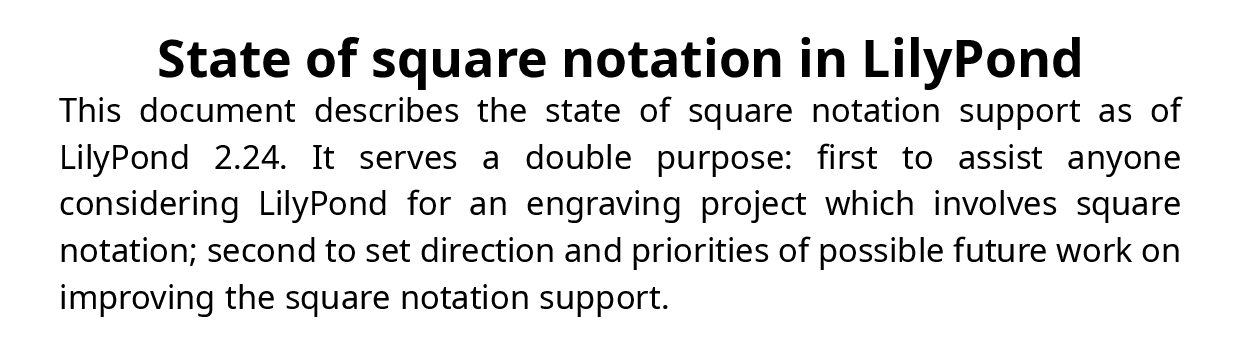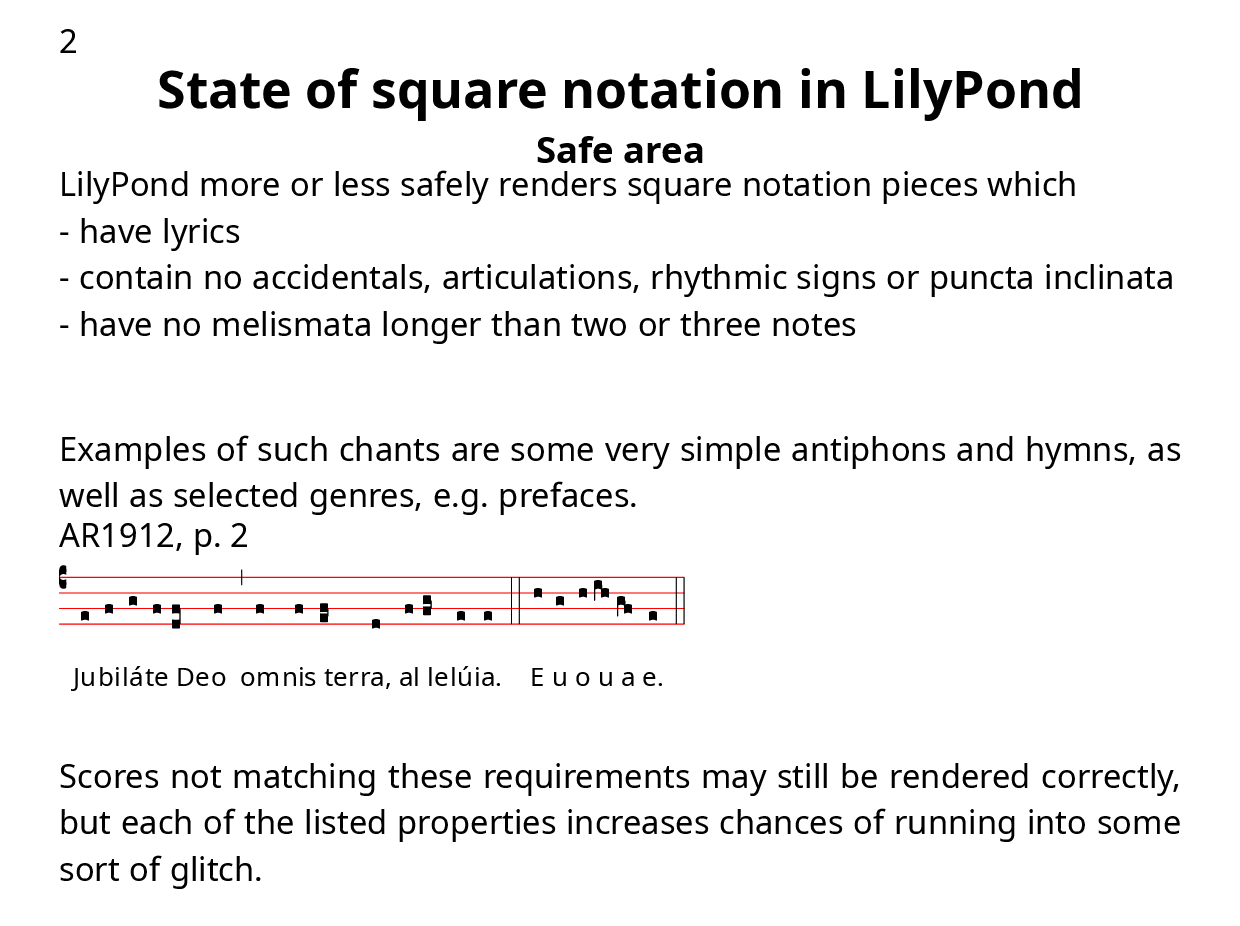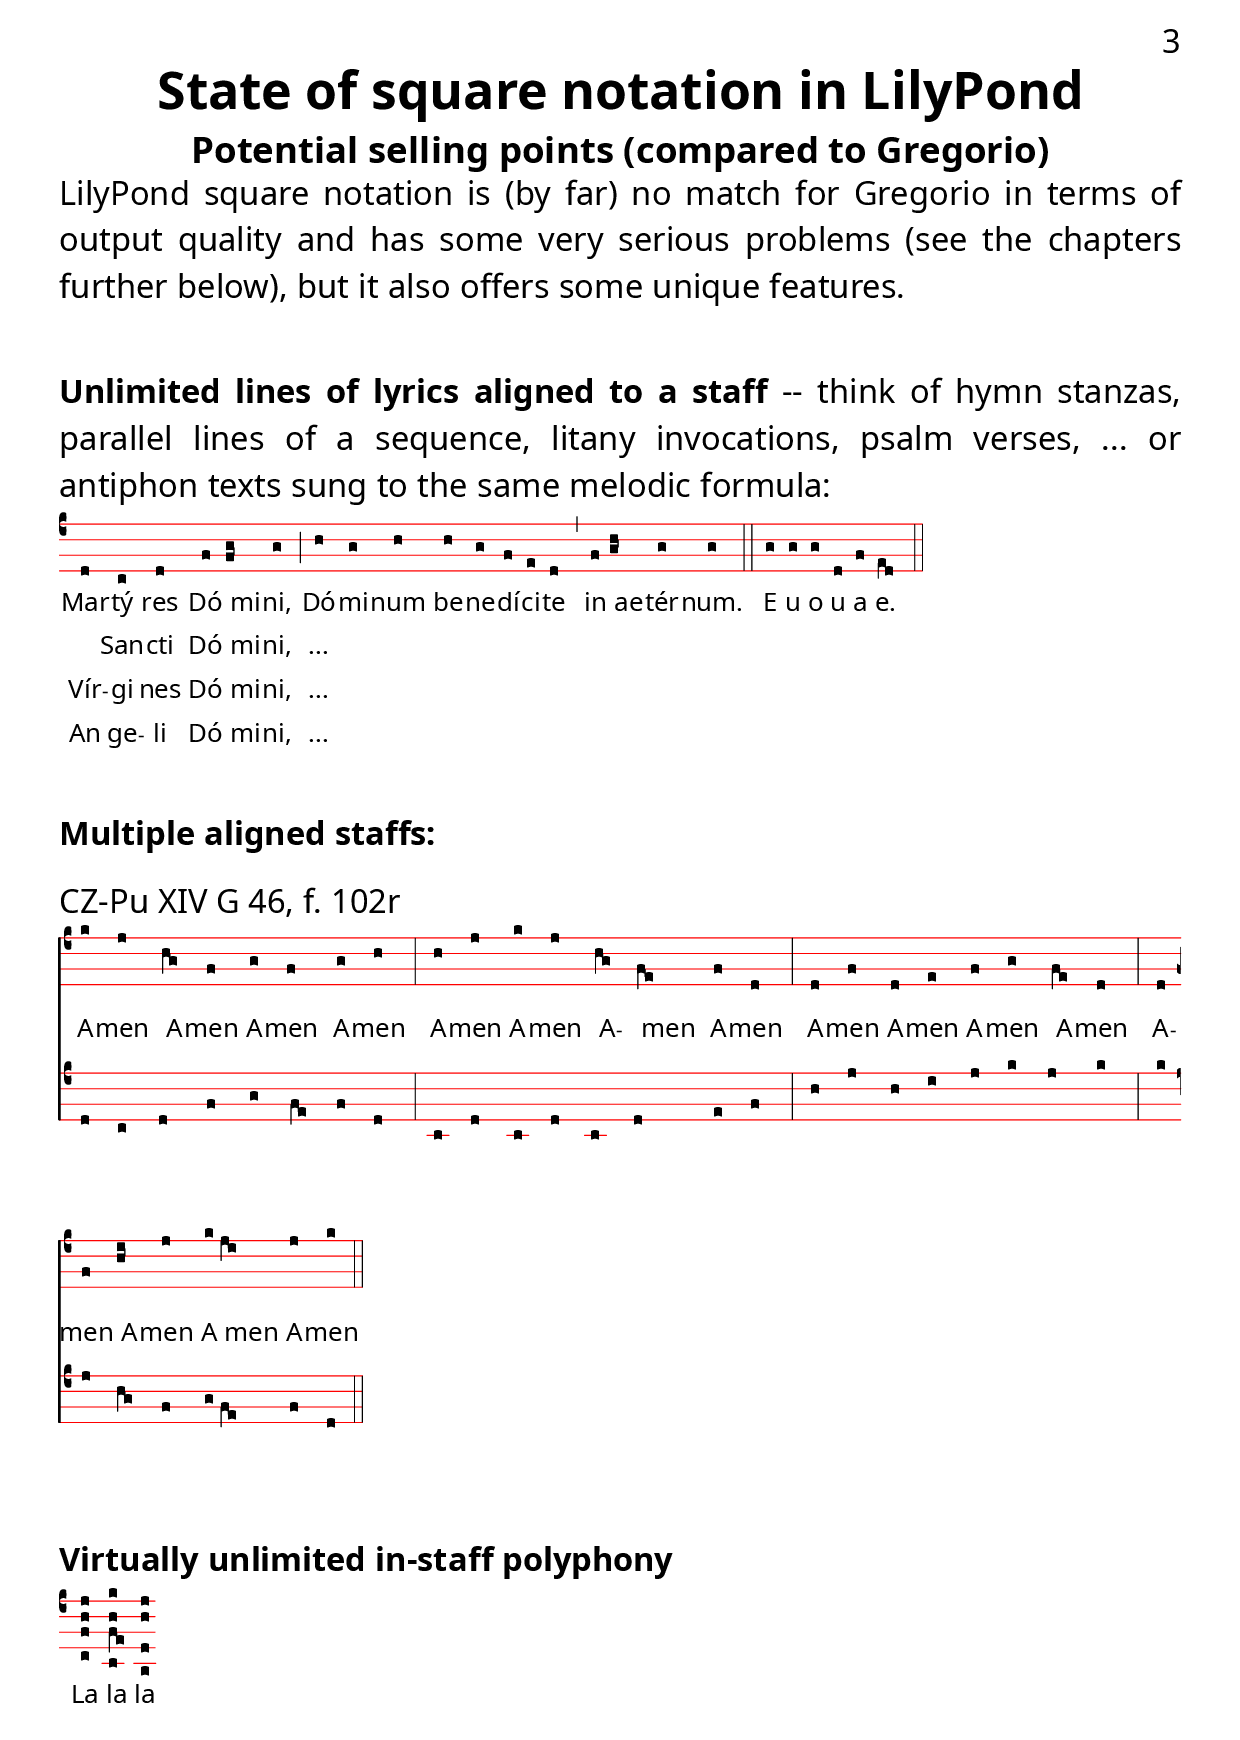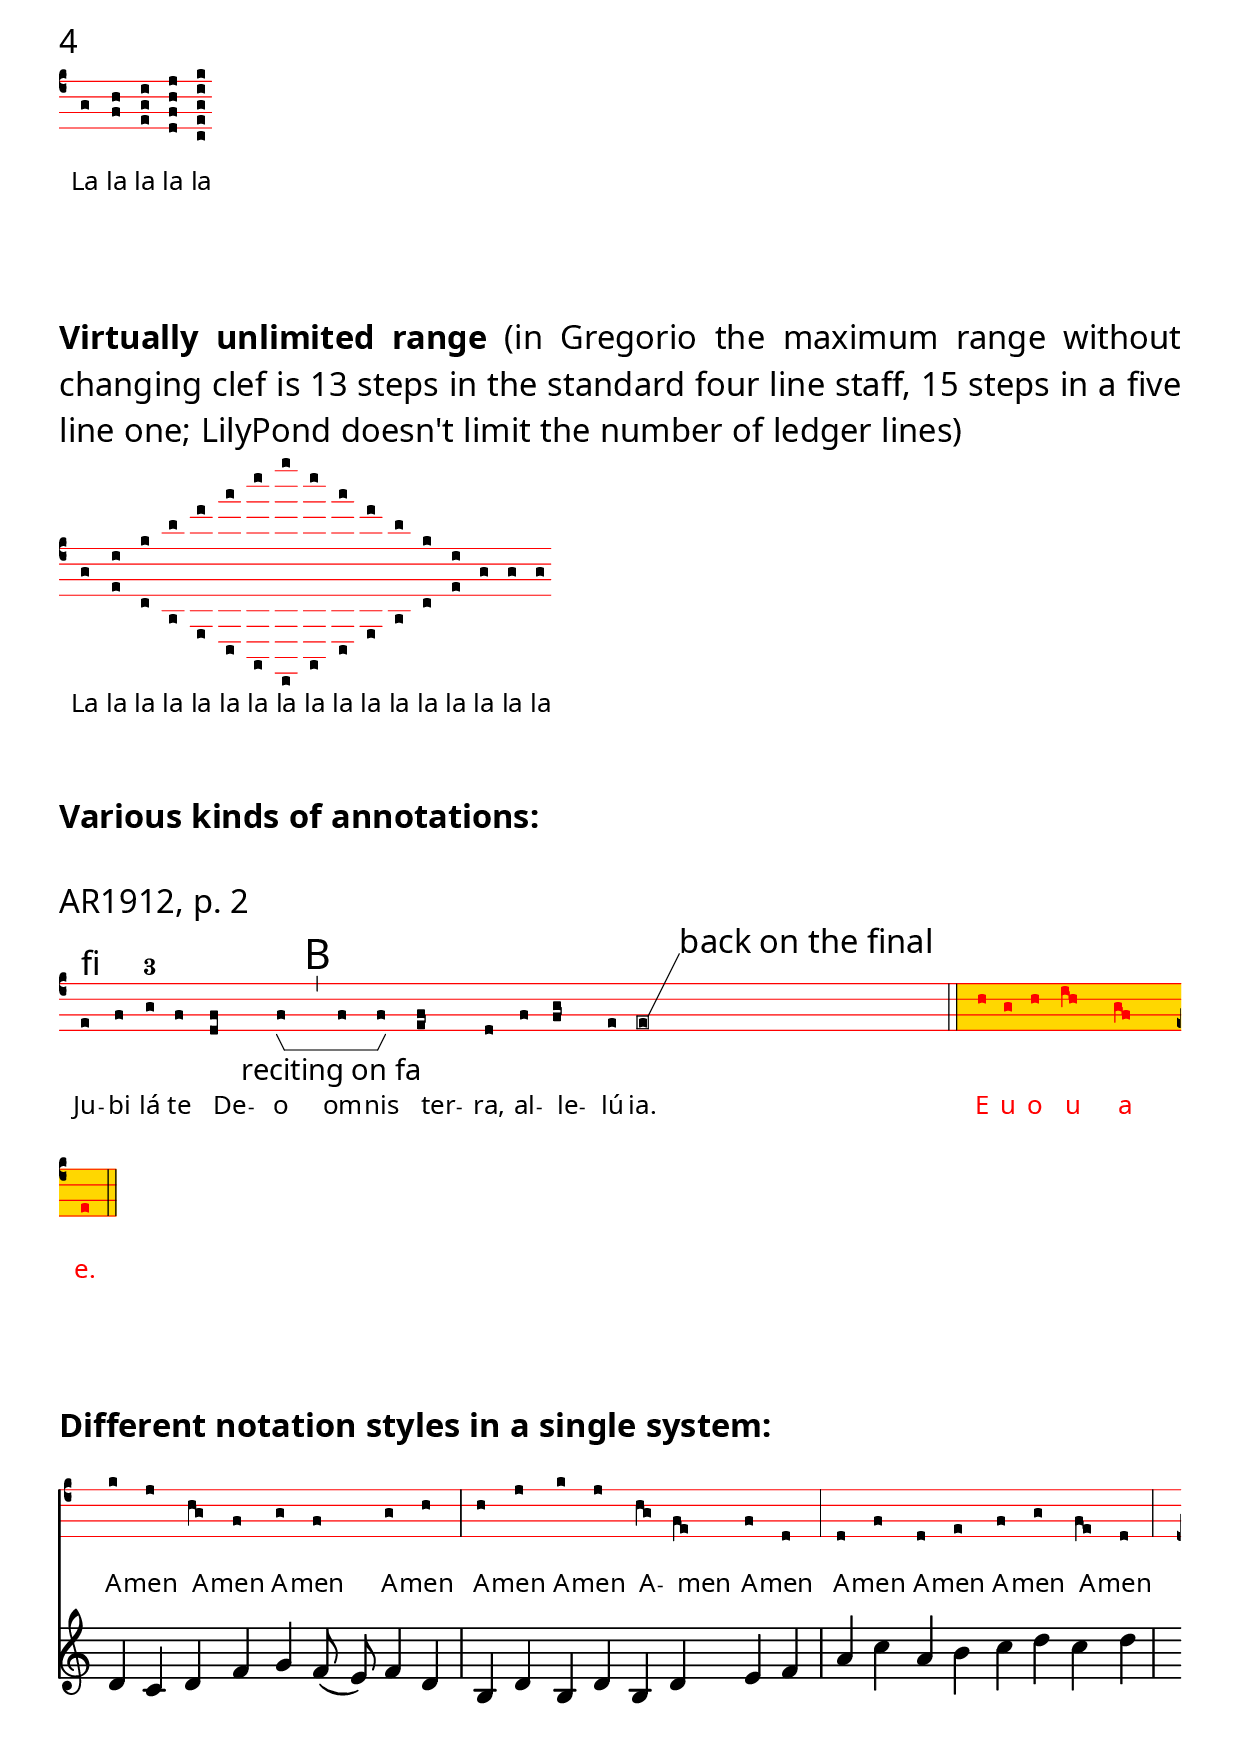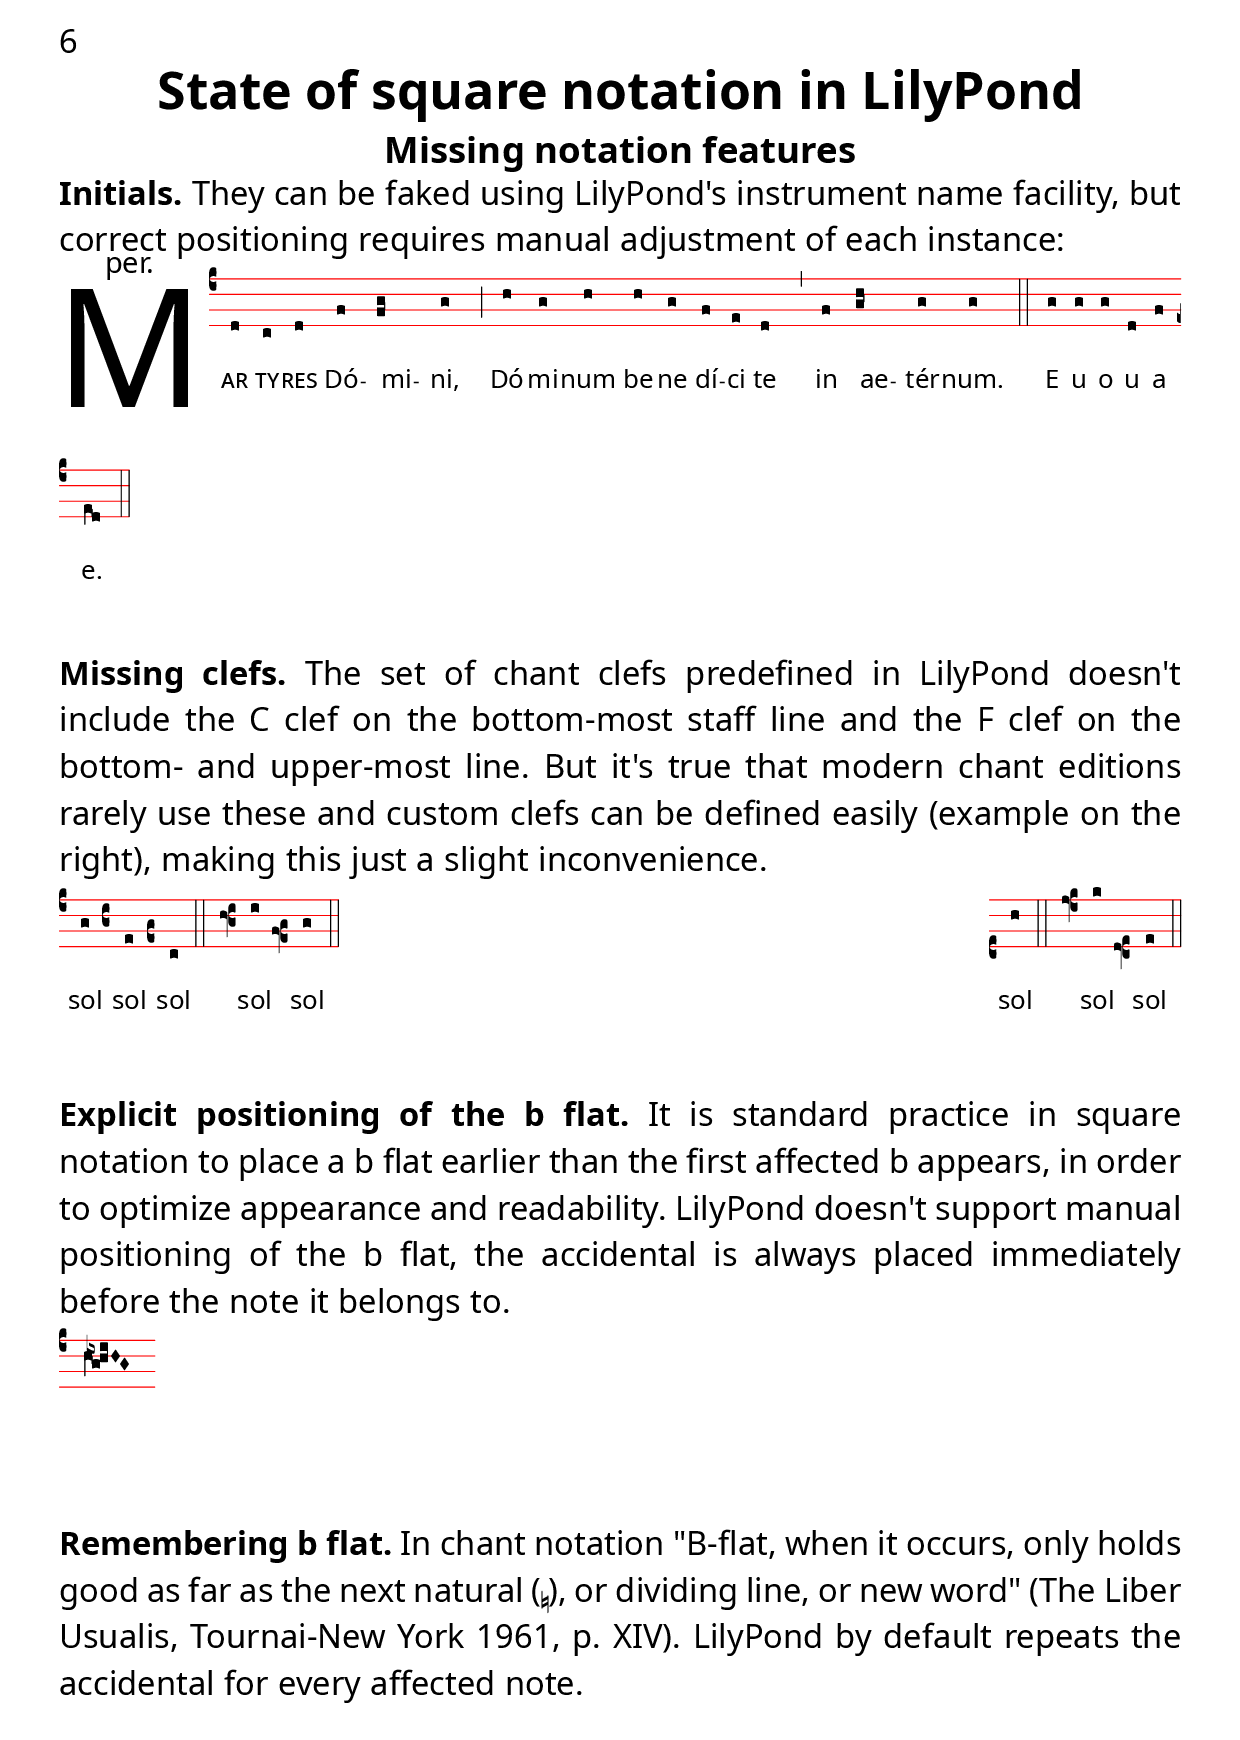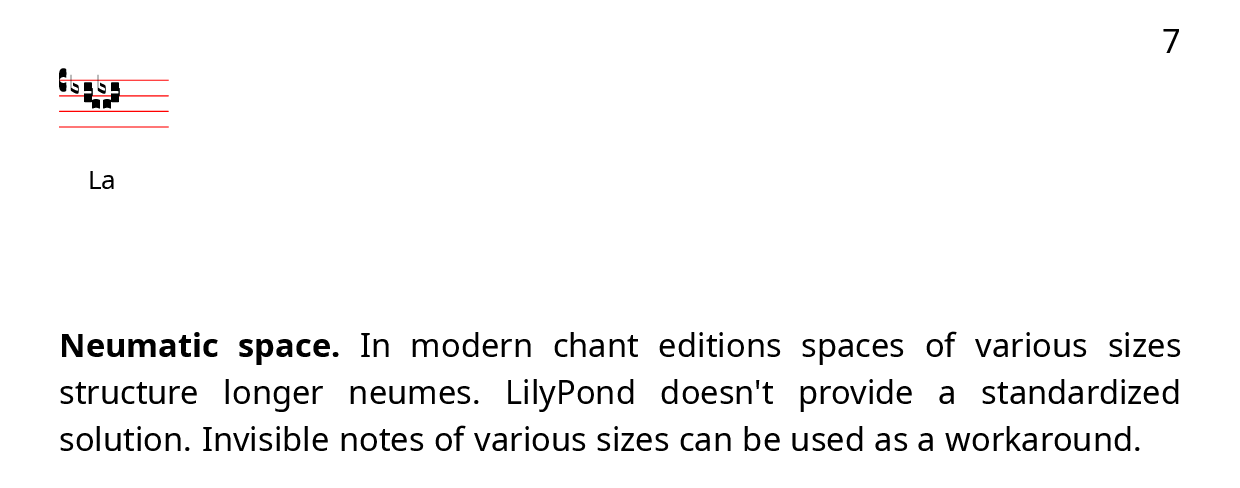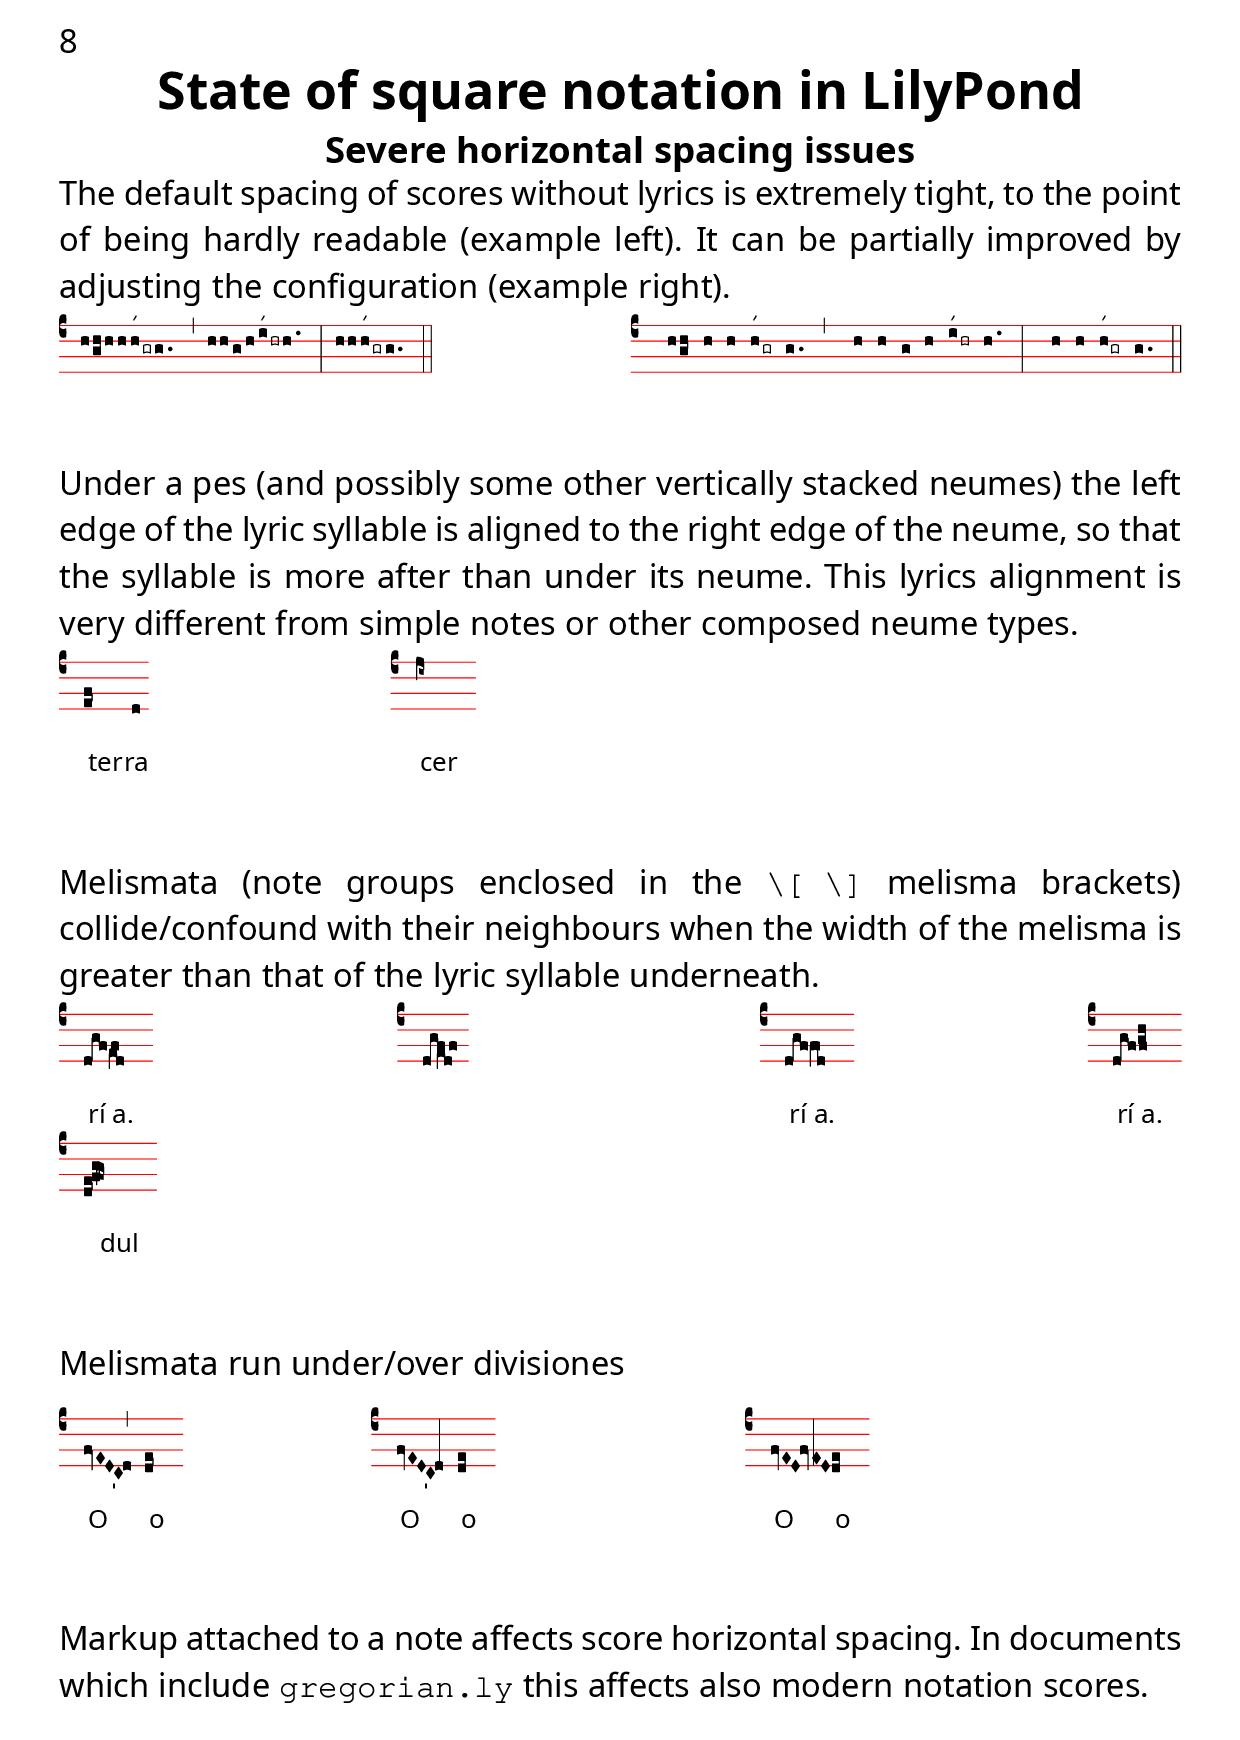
\version "2.24.1"

\include "gregorian.ly"
\version "2.24.1"

#(set-global-staff-size 30)

\paper {
  #(define fonts
     (set-global-fonts
      #:roman "Junicode"
      #:factor (/ staff-height pt 21)))

  markup-markup-spacing.basic-distance = #4
}

\layout {
  \override VaticanaLyrics.LyricText.font-size = #-2
}


\header {
  title = "State of square notation in LilyPond"
}

\bookpart {
  \markup\justify{
    This document describes the state of square notation support
    as of LilyPond 2.24.
    It serves a double purpose:
    first to assist anyone considering LilyPond for an engraving project
    which involves square notation;
    second to set direction and priorities of possible future work on
    improving the square notation support.
  }
}

\bookpart {
  \header { subtitle = "Safe area" }

  \markup\column{
    \line{LilyPond more or less safely renders square notation pieces which}
    \line{- have lyrics}
    \line{- contain no accidentals, articulations, rhythmic signs or puncta inclinata}
    \line{- have no melismata longer than two or three notes}
  }

  \markup\vspace #1

  \markup\justify{
    Examples of such chants are some very simple antiphons and hymns,
    as well as selected genres, e.g. prefaces.
  }

  \score {
    <<
    \new VaticanaVoice = "v" {
      \clef "vaticana-do3"
      e f g f \[ d\melisma \pes f\melismaEnd \] f \divisioMinima
      f f \[ e\melisma \pes f\melismaEnd \] d f \[ f\melisma \pes g\melismaEnd \] e e \finalis
      a g a \[ b\melisma \flexa a\melismaEnd \] \[ g\melisma \flexa f\melismaEnd \] e \finalis
    }
    \new VaticanaLyrics \lyricsto "v" {
      Ju -- bi -- lá -- te De -- o
      om -- nis ter -- ra, al -- le -- lú -- ia.
      E u o u a e.
    }
    >>
    \header {
      piece = "AR1912, p. 2"
    }
  }


  \markup\justify{
    Scores not matching these requirements may still be rendered correctly,
    but each of the listed properties increases chances of running into
    some sort of glitch.
  }
}

\bookpart {
  \header {
    subtitle = "Potential selling points (compared to Gregorio)"
  }

  \markup\justify{
    LilyPond square notation is (by far) no match for Gregorio in terms of
    output quality and has some very serious problems (see the chapters
    further below), but it also offers some unique features.
  }

  \markup\vspace #1

  \markup\justify{
    \bold{Unlimited lines of lyrics aligned to a staff}
    -- think of hymn stanzas, parallel lines of a sequence,
    litany invocations, psalm verses, ...
    or antiphon texts sung to the same melodic formula:
  }

  \score {
    <<
    \new VaticanaVoice = "v" {
      \clef "vaticana-do3"
      d c d f \[ f\melisma \pes g\melismaEnd \] g \divisioMaior
      a g a a g f e d \divisioMinima f \[ g\melisma \pes a\melismaEnd \] g g \finalis

      g g g d f \[ e \flexa d \] \finalis
    }
    \new VaticanaLyrics \lyricsto "v" {
      Mar -- tý -- res Dó -- mi -- ni,
      Dó -- mi -- num be -- ne -- dí -- ci -- te in ae -- tér -- num.

      E u o u a e.
    }
    \new VaticanaLyrics \lyricsto "v" {
      _ San -- cti Dó -- mi -- ni, "..."
    }
    \new VaticanaLyrics \lyricsto "v" {
      Vír -- gi -- nes Dó -- mi -- ni, "..."
    }
    \new VaticanaLyrics \lyricsto "v" {
      An -- ge -- li Dó -- mi -- ni, "..."
    }
    >>
    \header {
      piece = ""
    }
  }

  \markup\vspace #1

  \markup\bold{Multiple aligned staffs:}

  \score {
    <<
      \new VaticanaVoice = "voice-a" {
        \clef "vaticana-do3"
        % in square notation durations don't affect the note appearance,
        % but are useful when aligning voices
        d' c' \[ a8\melisma \flexa g\melismaEnd \] f4 g f g a \divisioMaxima
        a c' d' c' \[ a8\melisma \flexa g\melismaEnd \] \[ f\melisma \flexa e\melismaEnd \] f4 d \divisioMaxima
        d f d e f g \[ f8\melisma \flexa e\melismaEnd \] d4 \divisioMaxima
        d f \[ a\melisma \pes b\melismaEnd \] c' d' \[ c'\melisma \pes b\melismaEnd \] c' d' \finalis
      }
      \new VaticanaLyrics \lyricsto "voice-a" { \repeat unfold 16 { A -- men } }
      \new VaticanaVoice {
        \clef "vaticana-do3"
        d c d f g \[ f8\melisma \flexa e\melismaEnd \] f4 d \divisioMaxima
        b, d b, d b, d e f \divisioMaxima
        a c' a b c' d' c' d' \divisioMaxima
        d' c' \[ a\melisma \flexa g\melismaEnd \] f g \[ f\melisma \flexa e\melismaEnd \] f d \finalis
      }
    >>
    \header {
      piece = \markup\with-url
        "https://new.manuscriptorium.com/apis/resolver-api/cs/browser/default/detail?url=https://collectiones.manuscriptorium.com/assorted/AIPDIG/NKCR__/7/AIPDIG-NKCR__XIV_G_46____2SSE2F7-cs/&imageId=https://imagines.manuscriptorium.com/loris/AIPDIG-NKCR__XIV_G_46____2SSE2F7-cs/ID0102r"
        "CZ-Pu XIV G 46, f. 102r"
    }
    \layout {
      \override VaticanaStaff.Clef.extra-offset = #'(0.3 . 0)
    }
  }

  \markup\vspace #1

  \markup\justify{
    \bold{Virtually unlimited in-staff polyphony}
  }

  % polyphony entered as separate voices
  \score {
    <<
      \new VaticanaStaff <<
        \new VaticanaVoice = "v" {
          \clef "vaticana-do3"
          c' d' c'
        }
        \new VaticanaVoice {
          \voiceTwo
          a a a
        }
        \new VaticanaVoice {
          \voiceThree
          f \[ f8 \flexa e \] d4
        }
        \new VaticanaVoice {
          \voiceFour
          c b, a,
        }
      >>
      \new VaticanaLyrics \lyricsto "v" {
        La la la
      }
    >>
  }

  % polyphony entered as chords
  \score {
    <<
      \new VaticanaVoice = "v" {
        \clef "vaticana-do3"
        g
        <f a>
        <e g b>
        <d f a c'>
        <c e g b d'>
      }
      \new VaticanaLyrics \lyricsto "v" {
        La la la la la
      }
    >>
  }

  \markup\vspace #1

  \markup\justify{
    \bold{Virtually unlimited range} (in Gregorio the maximum range without changing
    clef is 13 steps in the standard four line staff, 15 steps in a five line one;
    LilyPond doesn't limit the number of ledger lines)
  }

  \score {
    <<
      \new VaticanaStaff <<
        \new VaticanaVoice = "v" {
          \clef "vaticana-do3"
          g b d' f' a' c'' e'' g''
          e'' c'' a' f' d' b g g g
        }
        \new VaticanaVoice {
          s e c a, f, d, b,, g,,
          b,, d, f, a, c e
        }
      >>
      \new VaticanaLyrics \lyricsto "v" {
        La \repeat unfold 16 { la }
      }
    >>
  }

  \markup\vspace #1

  \markup\bold{Various kinds of annotations:}

  \score {
    <<
    \new VaticanaVoice = "v" \with {
      \consists Balloon_engraver
      \consists Horizontal_bracket_engraver
    } {
      \clef "vaticana-do3"
      e^"fi" % markup attached to a note
      f g-3 % fingering doesn't make much sense in chant, but it's available
      f \[ d\melisma \pes f\melismaEnd \]
      \once\override HorizontalBracketText.text = "reciting on fa" % horizontal bracket with a label
      f\startGroup \divisioMinima
      \mark "B" % rehearsal mark
      f f\stopGroup \[ e\melisma \pes f\melismaEnd \] d f \[ f\melisma \pes g\melismaEnd \] e \balloonGrobText #'NoteHead #'(2 . 4) \markup { "back on the final" } e \finalis

      \override NoteHead.color = #red % coloured objects
      \staffHighlight "gold"

      a g a \[ b\melisma \flexa a\melismaEnd \] \[ g\melisma \flexa f\melismaEnd \] e \finalis
    }
    \new VaticanaLyrics \lyricsto "v" {
      Ju -- bi -- lá -- te De -- o
      om -- nis ter -- ra, al -- le -- lú -- ia.

      \override Lyrics.LyricText.color = #red

      E u o u a e.
    }
    >>
    \header {
      piece = "AR1912, p. 2"
    }
  }

  \markup\vspace #1

  \markup\bold{Different notation styles in a single system:}

  \score {
    <<
      \new VaticanaVoice = "voice-a" {
        \clef "vaticana-do3"
        % in square notation durations don't affect the note appearance,
        % but are useful when aligning voices
        d' c' \[ a8\melisma \flexa g\melismaEnd \] f4 g f g a \divisioMaxima
        a c' d' c' \[ a8\melisma \flexa g\melismaEnd \] \[ f\melisma \flexa e\melismaEnd \] f4 d \divisioMaxima
        d f d e f g \[ f8\melisma \flexa e\melismaEnd \] d4 \divisioMaxima
        d f \[ a8\melisma \pes b\melismaEnd \] c'4 d' \[ c'8\melisma \pes b\melismaEnd \] c'4 d' \finalis
      }
      \new VaticanaLyrics \lyricsto "voice-a" { \repeat unfold 16 { A -- men } }
      \new Voice \with { \magnifyStaff #4/5 } \transpose c c' {
        \cadenzaOn
        d c d f g f8( e) f4 d \bar "|"
        b, d b, d b, d e f \bar "|"
        a c' a b c' d' c' d' \bar "|"
        d' c' a8( g) f4 g f8( e) f4 d \bar "||"
      }
    >>
    \layout {
      \override VaticanaStaff.Clef.extra-offset = #'(0.3 . 0)
      \override Staff.TimeSignature.stencil = ##f
    }
  }

  \markup\column{
    \line{}
    \line{}
  }
}

\bookpart {
  \header { subtitle = "Missing notation features" }

  \markup\justify{
    \bold{Initials.}
    They can be faked using LilyPond's instrument name facility,
    but correct positioning requires manual adjustment of each instance:
  }

  \score {
    <<
    \new VaticanaVoice = "v" {
      \set VaticanaStaff.instrumentName =
        \markup\center-column{
          \small{per.}
          \vspace #0.2
          \override #'(font-size . 14) M
        }

      \clef "vaticana-do3"
      d c d f \[ f\melisma \pes g\melismaEnd \] g \divisioMaior
      a g a a g f e d \divisioMinima f \[ g\melisma \pes a\melismaEnd \] g g \finalis

      g g g d f \[ e \flexa d \] \finalis
    }
    \new VaticanaLyrics \lyricsto "v" {
      \override LyricText.font-features = #'("smcp") % small caps
      ar -- ty -- res
      \revert LyricText.font-features

      Dó -- mi -- ni,
      Dó -- mi -- num be -- ne -- dí -- ci -- te in ae -- tér -- num.

      E u o u a e.
    }
    >>
    \header {
      piece = ""
    }
    \layout {
      indent = 1\in % make space for the initial

      % manually align the initial with lyrics baseline
      \override VaticanaStaff.InstrumentName.extra-offset = #'(0 . -1.9)
    }
  }

  \markup\justify{
    \bold{Missing clefs.}
    The set of chant clefs predefined in LilyPond
    doesn't include the C clef on the bottom-most staff line
    and the F clef on the bottom- and upper-most line.
    But it's true that modern chant editions rarely use these
    and custom clefs can be defined easily
    (example on the right), making this just a slight inconvenience.
  }

  #(add-new-clef "custom-vaticana-do0" "clefs.vaticana.do" -3 0 0)
  #(add-new-clef "custom-vaticana-fa0" "clefs.vaticana.fa" -3 0 4)
  #(add-new-clef "custom-vaticana-fa3" "clefs.vaticana.fa"  3 0 4)

  \markup\fill-line{
    \score {
      <<
      \new VaticanaVoice = "v" {
        \clef "vaticana-do3"
        g
        \clef "vaticana-do2"
        g
        \clef "vaticana-do1"
        g

        \finalis

        \clef "vaticana-fa2"
        g
        \clef "vaticana-fa1"
        g
        \finalis
      }
      \new VaticanaLyrics \lyricsto "v" {
        \repeat unfold 5 { sol }
      }
      >>
      \layout {
        % When a clef change meets a barline, LilyPond by default prints the clef change
        % first, no matter their order in the source code. In chant notation it's highly unusual.
        % We definitely want the barline first.
        \override Score.BreakAlignment.break-align-orders =
          #(make-vector 3 '(span-bar
                            breathing-sign
                            staff-bar
                            clef
                            key
                            time-signature))
      }
    }

    \score {
      <<
      \new VaticanaVoice = "v" {
        \clef "custom-vaticana-do0"
        g'

        \finalis

        \clef "custom-vaticana-fa3"
        g
        \clef "custom-vaticana-fa0"
        g
        \finalis
      }
      \new VaticanaLyrics \lyricsto "v" {
        \repeat unfold 5 { sol }
      }
      >>
      \layout {
        \override Score.BreakAlignment.break-align-orders =
          #(make-vector 3 '(span-bar
                            breathing-sign
                            staff-bar
                            clef
                            key
                            time-signature))
      }
    }
  }

  \markup\vspace #1

  \markup\justify{
    \bold{Explicit positioning of the b flat.}
    It is standard practice in square notation to place a b flat
    earlier than the first affected b appears,
    in order to optimize appearance and readability.
    LilyPond doesn't support manual positioning of the b flat,
    the accidental is always placed immediately before the note
    it belongs to.
  }

  \score {
    \new VaticanaVoice = "v" {
      \clef "vaticana-do3"
      \[ a \flexa g a \pes bes \inclinatum a \inclinatum g \]
    }
  }

  \markup\justify{
    \bold{Remembering b flat.}
    In chant notation

    % quote
    "\"B-flat," when it occurs, only holds good as far as the next natural
    \concat{( \musicglyph "accidentals.vaticana0" ),}
    or dividing line, or new "word\""
    (The Liber Usualis, Tournai-New York 1961, p. XIV).

    LilyPond by default repeats the accidental for every affected note.
  }

  \score {
    <<
    \new VaticanaVoice = "v" {
      \clef "vaticana-do3"
      \[ a\melisma \pes bes g g a \pes bes\melismaEnd \]
    }
    \new VaticanaLyrics \lyricsto "v" { La }
    >>
  }

  \markup\vspace #1

  \markup\justify{
    \bold{Neumatic space.}
    In modern chant editions spaces of various sizes structure longer neumes.
    LilyPond doesn't provide a standardized solution.
    Invisible notes of various sizes can be used as a workaround.
  }

  % TODO real-life example
}

\bookpart {
  \header { subtitle = "Severe horizontal spacing issues" }

  \markup\justify{
    The default spacing of scores without lyrics is extremely tight,
    to the point of being hardly readable (example left).
    It can be partially improved by adjusting the configuration (example right).
  }

  \markup\fill-line{
    % psalm tone IV.g
    \score {
      \new VaticanaVoice {
        \clef "vaticana-do3"
        a \[ g \pes a \] a a a\accentus \[ \cavum g \] \augmentum g \divisioMinima
        a a g a b\accentus \[ \cavum a \] \augmentum a \divisioMaxima
        a a a\accentus \[ \cavum g \] \augmentum g \finalis
      }
    }

    \score {
      \new VaticanaVoice {
        \clef "vaticana-do3"
        a \[ g \pes a \] a a a\accentus \[ \cavum g \] \augmentum g \divisioMinima
        a a g a b\accentus \[ \cavum a \] \augmentum a \divisioMaxima
        a a a\accentus \[ \cavum g \] \augmentum g \finalis
      }
      \layout {
        % TODO can the spacing be improved also for melismata?
        \override VaticanaVoice.NoteHead.X-offset = #1
      }
    }
  }

  \markup\vspace #1

  \markup\justify{
    Under a pes (and possibly some other vertically stacked neumes)
    the left edge of the lyric syllable is aligned to the right edge of the neume,
    so that the syllable is more after than under its neume.
    This lyrics alignment is very different from simple notes
    or other composed neume types.
  }

  \markup\fill-line{
    \score {
      <<
      \new VaticanaVoice = "v" {
        \clef "vaticana-do3"
        \[ e\melisma \pes f\melismaEnd \] d
      }
      \new VaticanaLyrics \lyricsto "v" { ter -- ra }
      >>
    }

    \score {
      <<
      \new VaticanaVoice = "v" {
        \clef "vaticana-do3"
        \[ c'\melisma \flexa \deminutum b\melismaEnd \]
      }
      \new VaticanaLyrics \lyricsto "v" { cer }
      >>
    }

    "" ""
  }

  \markup\vspace #1

  \markup\justify{
    Melismata (note groups enclosed in the \typewriter{"\\[ \\]"} melisma brackets)
    collide/confound with their neighbours
    when the width of the melisma is greater than that of the lyric syllable underneath.
  }

  % The first example is from the (ornate, Editio Vaticana) Salve Regina antiphon,
  % the subsequent ones are variations thereof, demonstrating that the behaviour
  % is the same regardless type and position/pitch of the second melisma.
  \markup\fill-line{
    % neume "sliding under" the previous one
    \score {
      <<
      \new VaticanaVoice = "v" {
        \clef "vaticana-do3"
        \[ d\melisma \pes g \flexa f f\melismaEnd \] \[ e\melisma \flexa d\melismaEnd \]
      }
      \new VaticanaLyrics \lyricsto "v" { rí -- a. }
      >>
    }

    % the same neumes come out slightly different without lyrics
    \score {
      \new VaticanaVoice = "v" {
        \clef "vaticana-do3"
        \[ d\melisma \pes g \flexa f f\melismaEnd \] \[ e\melisma \flexa d\melismaEnd \]
      }
    }

    % the final f of the first neume and initial f of the second one are rendered over each other / merged
    \score {
      <<
      \new VaticanaVoice = "v" {
        \clef "vaticana-do3"
        \[ d\melisma \pes g \flexa f f\melismaEnd \] \[ f\melisma \flexa d\melismaEnd \]
      }
      \new VaticanaLyrics \lyricsto "v" { rí -- a. }
      >>
    }

    % neume "sliding over" the previous one
    \score {
      <<
      \new VaticanaVoice = "v" {
        \clef "vaticana-do3"
        \[ d\melisma \pes g \flexa f f\melismaEnd \] \[ g\melisma \flexa a\melismaEnd \]
      }
      \new VaticanaLyrics \lyricsto "v" { rí -- a. }
      >>
    }
  }

  \markup\fill-line{
    % neume without lyrics merges with the following one
    % (another example from the Salve Regina)
    \score {
      <<
      \new VaticanaVoice = "v" {
        \clef "vaticana-do3"
        \[ d\melisma \pes e f \flexa g\melismaEnd \] \[ g\melisma \flexa \deminutum f\melismaEnd \]
      }
      \new VaticanaLyrics \lyricsto "v" { _ dul }
      >>
    }

    "" "" ""
  }

  \markup\vspace #1

  \markup{Melismata run under/over divisiones}

  \markup\fill-line{
    % neume under a divisio minima
    \score {
      <<
      \new VaticanaVoice = "v" {
        \clef "vaticana-do3"
        \[ \virga f\melisma \inclinatum e \inclinatum d \inclinatum c\ictus d\melismaEnd \]
        \divisioMinima
        \[ d\melisma \pes e\melismaEnd \]
      }
      \new VaticanaLyrics \lyricsto "v" { O o }
      >>
    }

    % neume crossing a divisio maxima
    \score {
      <<
      \new VaticanaVoice = "v" {
        \clef "vaticana-do3"
        \[ \virga f\melisma \inclinatum e \inclinatum d \inclinatum c\ictus d\melismaEnd \]
        \divisioMaxima
        \[ d\melisma \pes e\melismaEnd \]
      }
      \new VaticanaLyrics \lyricsto "v" { O o }
      >>
    }

    % neume crossing a divisio maxima
    \score {
      <<
      \new VaticanaVoice = "v" {
        \clef "vaticana-do3"
        \[ \virga f\melisma \inclinatum e \inclinatum d
           \virga f \inclinatum e \inclinatum d\melismaEnd \]
        \divisioMaxima
        \[ d\melisma \pes e\melismaEnd \]
      }
      \new VaticanaLyrics \lyricsto "v" { O o }
      >>
    }

    ""
  }

  \markup\vspace #1

  \markup\justify{
    Markup attached to a note affects score horizontal spacing.
    In documents which include \typewriter{gregorian.ly}
    this affects also modern notation scores.
  }

  \markup\fill-line{
    \score {
      <<
        \new VaticanaVoice = "v" { g^"attached markup" g }
        \new VaticanaLyrics \lyricsto "v" { La La }
      >>
    }

    \score {
      \relative c'' { g^"attached markup" g }
      \addlyrics { La La }
    }
  }
}

\bookpart {
  \header { subtitle = "Other glitches" }

  \markup\column{
    \line{}
    \line{}
  }
}
